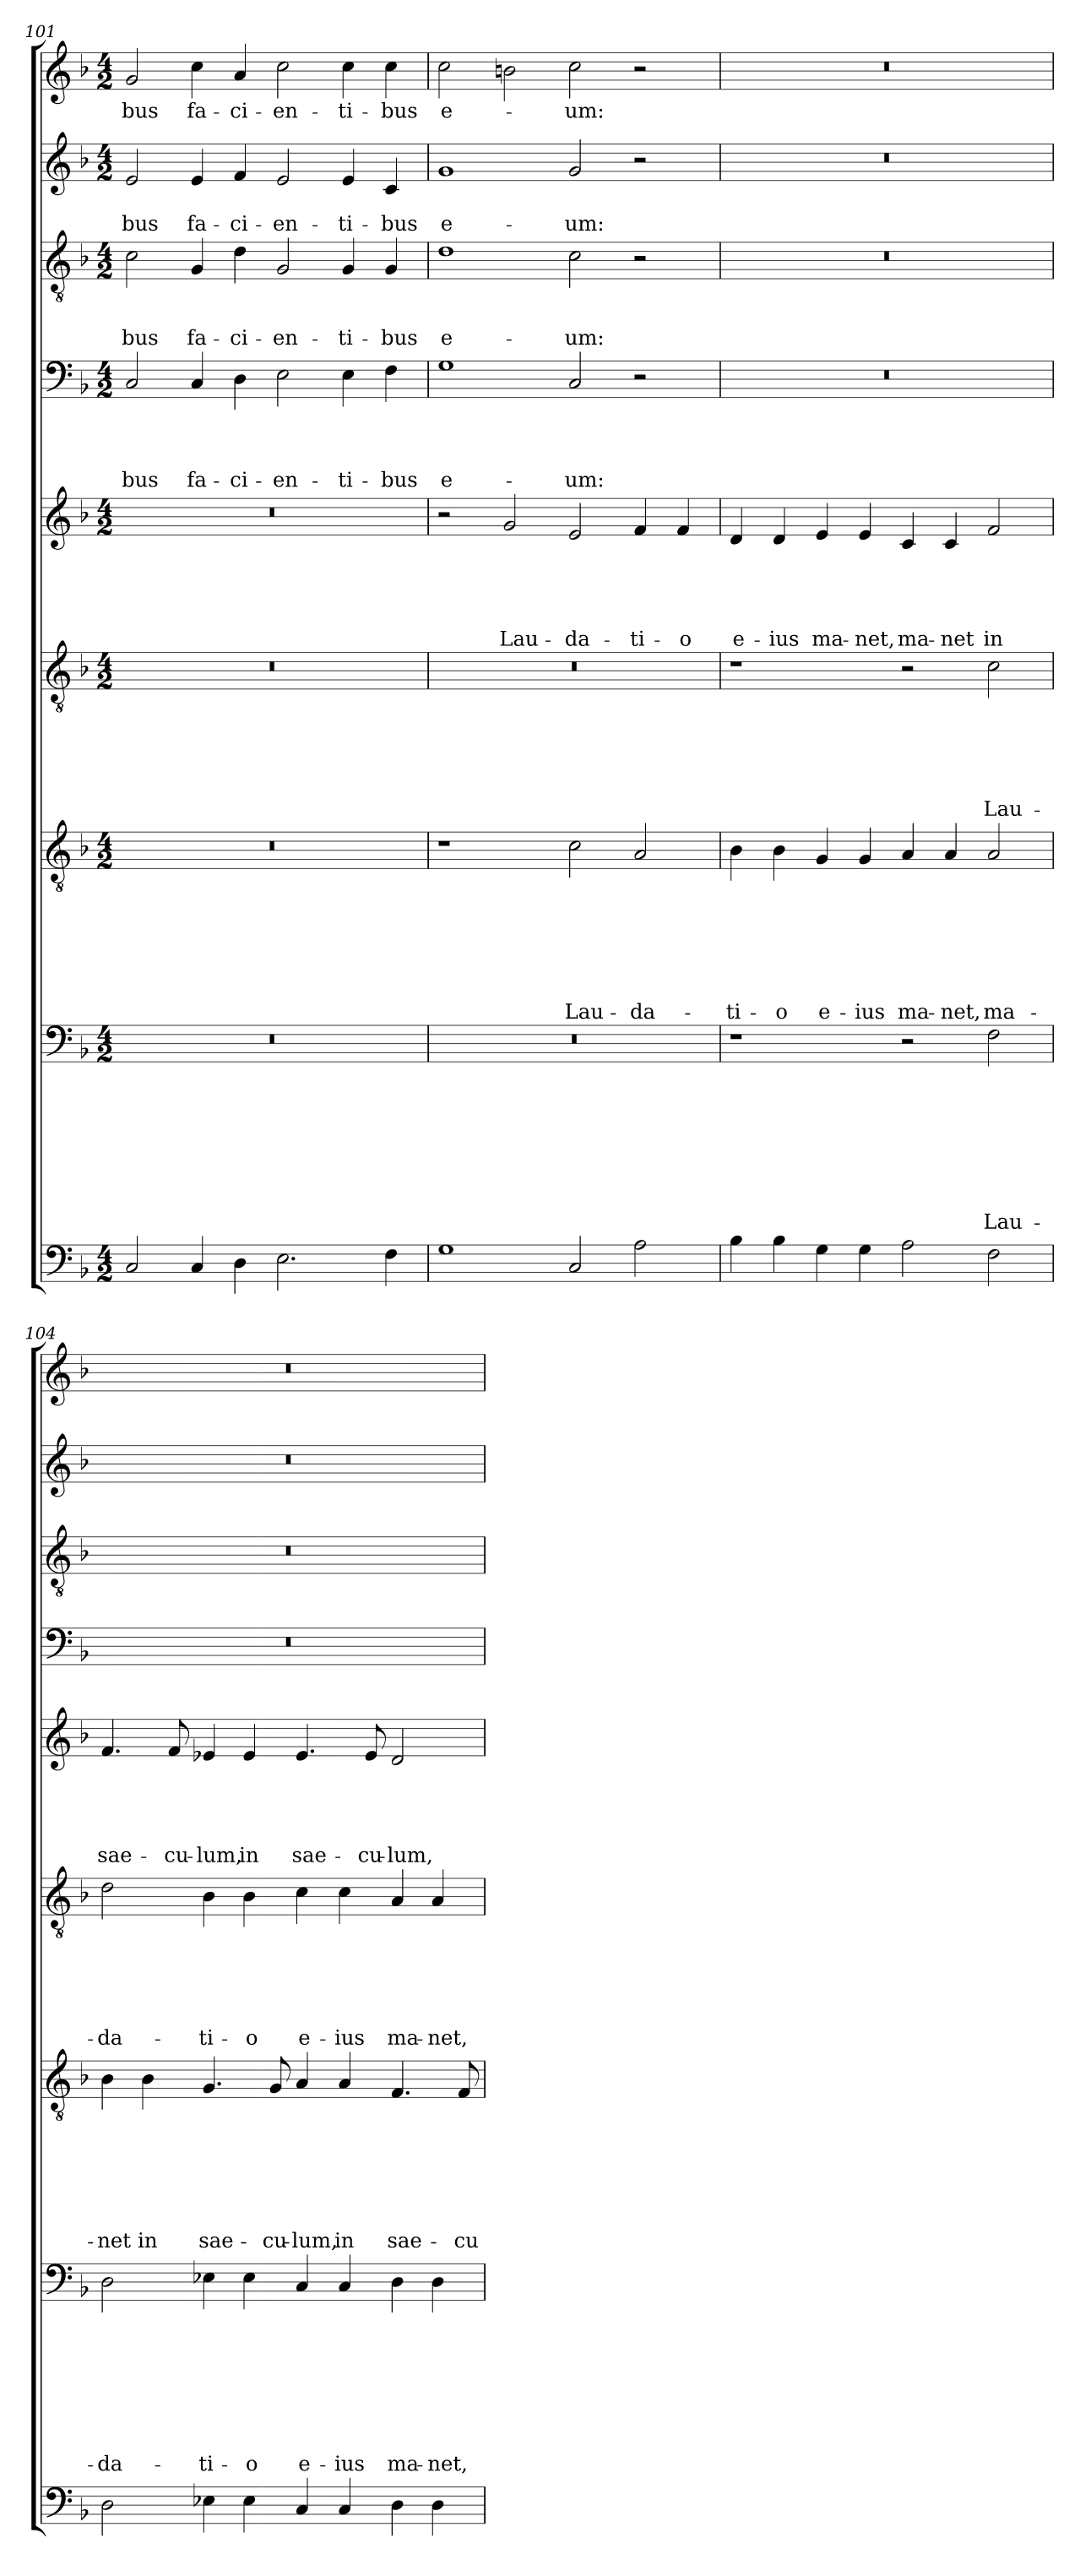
**kern	**kern	**text	**text	**text	**text	**text	**text	**text	**text	**kern	**text	**text	**text	**text	**text	**text	**text	**kern	**text	**text	**text	**text	**text	**text	**kern	**text	**text	**text	**text	**text	**kern	**text	**text	**text	**text	**kern	**text	**text	**text	**kern	**text	**text	**kern	**text
*part9	*part8	*part8	*part8	*part8	*part8	*part8	*part8	*part8	*part8	*part7	*part7	*part7	*part7	*part7	*part7	*part7	*part7	*part6	*part6	*part6	*part6	*part6	*part6	*part6	*part5	*part5	*part5	*part5	*part5	*part5	*part4	*part4	*part4	*part4	*part4	*part3	*part3	*part3	*part3	*part2	*part2	*part2	*part1	*part1
*staff9	*staff8	*staff8	*staff8	*staff8	*staff8	*staff8	*staff8	*staff8	*staff8	*staff7	*staff7	*staff7	*staff7	*staff7	*staff7	*staff7	*staff7	*staff6	*staff6	*staff6	*staff6	*staff6	*staff6	*staff6	*staff5	*staff5	*staff5	*staff5	*staff5	*staff5	*staff4	*staff4	*staff4	*staff4	*staff4	*staff3	*staff3	*staff3	*staff3	*staff2	*staff2	*staff2	*staff1	*staff1
!!LO:LB:g=z
*clefF4	*clefF4	*	*	*	*	*	*	*	*	*clefGv2	*	*	*	*	*	*	*	*clefGv2	*	*	*	*	*	*	*clefG2	*	*	*	*	*	*clefF4	*	*	*	*	*clefGv2	*	*	*	*clefG2	*	*	*clefG2	*
*k[b-]	*k[b-]	*	*	*	*	*	*	*	*	*k[b-]	*	*	*	*	*	*	*	*k[b-]	*	*	*	*	*	*	*k[b-]	*	*	*	*	*	*k[b-]	*	*	*	*	*k[b-]	*	*	*	*k[b-]	*	*	*k[b-]	*
*F:	*F:	*	*	*	*	*	*	*	*	*F:	*	*	*	*	*	*	*	*F:	*	*	*	*	*	*	*F:	*	*	*	*	*	*F:	*	*	*	*	*F:	*	*	*	*F:	*	*	*F:	*
*M4/2	*M4/2	*	*	*	*	*	*	*	*	*M4/2	*	*	*	*	*	*	*	*M4/2	*	*	*	*	*	*	*M4/2	*	*	*	*	*	*M4/2	*	*	*	*	*M4/2	*	*	*	*M4/2	*	*	*M4/2	*
=101	=101	=101	=101	=101	=101	=101	=101	=101	=101	=101	=101	=101	=101	=101	=101	=101	=101	=101	=101	=101	=101	=101	=101	=101	=101	=101	=101	=101	=101	=101	=101	=101	=101	=101	=101	=101	=101	=101	=101	=101	=101	=101	=101	=101
!	!	!	!	!	!	!	!	!	!	!	!	!	!	!	!	!	!	!	!	!	!	!	!	!	!	!	!	!	!	!	!	!	!	!	!LO:LY:b	!	!	!	!LO:LY:b	!	!	!LO:LY:b	!	!LO:LY:b
2C/	0r	.	.	.	.	.	.	.	.	0r	.	.	.	.	.	.	.	0r	.	.	.	.	.	.	0r	.	.	.	.	.	2C/	.	.	.	-bus	2c\	.	.	-bus	2e/	.	-bus	2g/	-bus
!	!	!	!	!	!	!	!	!	!	!	!	!	!	!	!	!	!	!	!	!	!	!	!	!	!	!	!	!	!	!	!	!	!	!	!LO:LY:b	!	!	!	!LO:LY:b	!	!	!LO:LY:b	!	!LO:LY:b
4C/	.	.	.	.	.	.	.	.	.	.	.	.	.	.	.	.	.	.	.	.	.	.	.	.	.	.	.	.	.	.	4C/	.	.	.	fa-	4G/	.	.	fa-	4e/	.	fa-	4cc\	fa-
!	!	!	!	!	!	!	!	!	!	!	!	!	!	!	!	!	!	!	!	!	!	!	!	!	!	!	!	!	!	!	!	!	!	!	!LO:LY:b	!	!	!	!LO:LY:b	!	!	!LO:LY:b	!	!LO:LY:b
4D\	.	.	.	.	.	.	.	.	.	.	.	.	.	.	.	.	.	.	.	.	.	.	.	.	.	.	.	.	.	.	4D\	.	.	.	-ci-	4d\	.	.	-ci-	4f/	.	-ci-	4a/	-ci-
!	!	!	!	!	!	!	!	!	!	!	!	!	!	!	!	!	!	!	!	!	!	!	!	!	!	!	!	!	!	!	!	!	!	!	!LO:LY:b	!	!	!	!LO:LY:b	!	!	!LO:LY:b	!	!LO:LY:b
2.E\	.	.	.	.	.	.	.	.	.	.	.	.	.	.	.	.	.	.	.	.	.	.	.	.	.	.	.	.	.	.	2E\	.	.	.	-en-	2G/	.	.	-en-	2e/	.	-en-	2cc\	-en-
!	!	!	!	!	!	!	!	!	!	!	!	!	!	!	!	!	!	!	!	!	!	!	!	!	!	!	!	!	!	!	!	!	!	!	!LO:LY:b	!	!	!	!LO:LY:b	!	!	!LO:LY:b	!	!LO:LY:b
.	.	.	.	.	.	.	.	.	.	.	.	.	.	.	.	.	.	.	.	.	.	.	.	.	.	.	.	.	.	.	4E\	.	.	.	-ti-	4G/	.	.	-ti-	4e/	.	-ti-	4cc\	-ti-
!	!	!	!	!	!	!	!	!	!	!	!	!	!	!	!	!	!	!	!	!	!	!	!	!	!	!	!	!	!	!	!	!	!	!	!LO:LY:b	!	!	!	!LO:LY:b	!	!	!LO:LY:b	!	!LO:LY:b
4F\	.	.	.	.	.	.	.	.	.	.	.	.	.	.	.	.	.	.	.	.	.	.	.	.	.	.	.	.	.	.	4F\	.	.	.	-bus	4G/	.	.	-bus	4c/	.	-bus	4cc\	-bus
=102	=102	=102	=102	=102	=102	=102	=102	=102	=102	=102	=102	=102	=102	=102	=102	=102	=102	=102	=102	=102	=102	=102	=102	=102	=102	=102	=102	=102	=102	=102	=102	=102	=102	=102	=102	=102	=102	=102	=102	=102	=102	=102	=102	=102
!	!	!	!	!	!	!	!	!	!	!	!	!	!	!	!	!	!	!	!	!	!	!	!	!	!	!	!	!	!	!	!	!	!	!	!LO:LY:b	!	!	!	!LO:LY:b	!	!	!LO:LY:b	!	!LO:LY:b
1G	0r	.	.	.	.	.	.	.	.	1r	.	.	.	.	.	.	.	0r	.	.	.	.	.	.	2r	.	.	.	.	.	1G	.	.	.	e-	1d	.	.	e-	1g	.	e-	2cc\	e-
!	!	!	!	!	!	!	!	!	!	!	!	!	!	!	!	!	!	!	!	!	!	!	!	!	!	!	!	!	!	!LO:LY:b	!	!	!	!	!	!	!	!	!	!	!	!	!	!
.	.	.	.	.	.	.	.	.	.	.	.	.	.	.	.	.	.	.	.	.	.	.	.	.	2g/	.	.	.	.	Lau-	.	.	.	.	.	.	.	.	.	.	.	.	2bn\	.
!	!	!	!	!	!	!	!	!	!	!	!	!	!	!	!	!	!LO:LY:b	!	!	!	!	!	!	!	!	!	!	!	!	!LO:LY:b	!	!	!	!	!LO:LY:b	!	!	!	!LO:LY:b	!	!	!LO:LY:b	!	!LO:LY:b
2C/	.	.	.	.	.	.	.	.	.	2c\	.	.	.	.	.	.	Lau-	.	.	.	.	.	.	.	2e/	.	.	.	.	-da-	2C/	.	.	.	-um:	2c\	.	.	-um:	2g/	.	-um:	2cc\	-um:
!	!	!	!	!	!	!	!	!	!	!	!	!	!	!	!	!	!LO:LY:b	!	!	!	!	!	!	!	!	!	!	!	!	!LO:LY:b	!	!	!	!	!	!	!	!	!	!	!	!	!	!
2A\	.	.	.	.	.	.	.	.	.	2A/	.	.	.	.	.	.	-da-	.	.	.	.	.	.	.	4f/	.	.	.	.	-ti-	2r	.	.	.	.	2r	.	.	.	2r	.	.	2r	.
!	!	!	!	!	!	!	!	!	!	!	!	!	!	!	!	!	!	!	!	!	!	!	!	!	!	!	!	!	!	!LO:LY:b	!	!	!	!	!	!	!	!	!	!	!	!	!	!
.	.	.	.	.	.	.	.	.	.	.	.	.	.	.	.	.	.	.	.	.	.	.	.	.	4f/	.	.	.	.	-o	.	.	.	.	.	.	.	.	.	.	.	.	.	.
=103	=103	=103	=103	=103	=103	=103	=103	=103	=103	=103	=103	=103	=103	=103	=103	=103	=103	=103	=103	=103	=103	=103	=103	=103	=103	=103	=103	=103	=103	=103	=103	=103	=103	=103	=103	=103	=103	=103	=103	=103	=103	=103	=103	=103
!	!	!	!	!	!	!	!	!	!	!	!	!	!	!	!	!	!LO:LY:b	!	!	!	!	!	!	!	!	!	!	!	!	!LO:LY:b	!	!	!	!	!	!	!	!	!	!	!	!	!	!
4B-\	1r	.	.	.	.	.	.	.	.	4B-\	.	.	.	.	.	.	-ti-	1r	.	.	.	.	.	.	4d/	.	.	.	.	e-	0r	.	.	.	.	0r	.	.	.	0r	.	.	0r	.
!	!	!	!	!	!	!	!	!	!	!	!	!	!	!	!	!	!LO:LY:b	!	!	!	!	!	!	!	!	!	!	!	!	!LO:LY:b	!	!	!	!	!	!	!	!	!	!	!	!	!	!
4B-\	.	.	.	.	.	.	.	.	.	4B-\	.	.	.	.	.	.	-o	.	.	.	.	.	.	.	4d/	.	.	.	.	-ius	.	.	.	.	.	.	.	.	.	.	.	.	.	.
!	!	!	!	!	!	!	!	!	!	!	!	!	!	!	!	!	!LO:LY:b	!	!	!	!	!	!	!	!	!	!	!	!	!LO:LY:b	!	!	!	!	!	!	!	!	!	!	!	!	!	!
4G\	.	.	.	.	.	.	.	.	.	4G/	.	.	.	.	.	.	e-	.	.	.	.	.	.	.	4e/	.	.	.	.	ma-	.	.	.	.	.	.	.	.	.	.	.	.	.	.
!	!	!	!	!	!	!	!	!	!	!	!	!	!	!	!	!	!LO:LY:b	!	!	!	!	!	!	!	!	!	!	!	!	!LO:LY:b	!	!	!	!	!	!	!	!	!	!	!	!	!	!
4G\	.	.	.	.	.	.	.	.	.	4G/	.	.	.	.	.	.	-ius	.	.	.	.	.	.	.	4e/	.	.	.	.	-net,	.	.	.	.	.	.	.	.	.	.	.	.	.	.
!	!	!	!	!	!	!	!	!	!	!	!	!	!	!	!	!	!LO:LY:b	!	!	!	!	!	!	!	!	!	!	!	!	!LO:LY:b	!	!	!	!	!	!	!	!	!	!	!	!	!	!
2A\	2r	.	.	.	.	.	.	.	.	4A/	.	.	.	.	.	.	ma-	2r	.	.	.	.	.	.	4c/	.	.	.	.	ma-	.	.	.	.	.	.	.	.	.	.	.	.	.	.
!	!	!	!	!	!	!	!	!	!	!	!	!	!	!	!	!	!LO:LY:b	!	!	!	!	!	!	!	!	!	!	!	!	!LO:LY:b	!	!	!	!	!	!	!	!	!	!	!	!	!	!
.	.	.	.	.	.	.	.	.	.	4A/	.	.	.	.	.	.	-net,	.	.	.	.	.	.	.	4c/	.	.	.	.	-net	.	.	.	.	.	.	.	.	.	.	.	.	.	.
!	!	!	!	!	!	!	!	!	!LO:LY:b	!	!	!	!	!	!	!	!LO:LY:b	!	!	!	!	!	!	!LO:LY:b	!	!	!	!	!	!LO:LY:b	!	!	!	!	!	!	!	!	!	!	!	!	!	!
2F\	2F\	.	.	.	.	.	.	.	Lau-	2A/	.	.	.	.	.	.	ma-	2c\	.	.	.	.	.	Lau-	2f/	.	.	.	.	in	.	.	.	.	.	.	.	.	.	.	.	.	.	.
=104	=104	=104	=104	=104	=104	=104	=104	=104	=104	=104	=104	=104	=104	=104	=104	=104	=104	=104	=104	=104	=104	=104	=104	=104	=104	=104	=104	=104	=104	=104	=104	=104	=104	=104	=104	=104	=104	=104	=104	=104	=104	=104	=104	=104
!	!	!	!	!	!	!	!	!	!LO:LY:b	!	!	!	!	!	!	!	!LO:LY:b	!	!	!	!	!	!	!LO:LY:b	!	!	!	!	!	!LO:LY:b	!	!	!	!	!	!	!	!	!	!	!	!	!	!
2D\	2D\	.	.	.	.	.	.	.	-da-	4B-\	.	.	.	.	.	.	-net	2d\	.	.	.	.	.	-da-	4.f/	.	.	.	.	sae-	0r	.	.	.	.	0r	.	.	.	0r	.	.	0r	.
!	!	!	!	!	!	!	!	!	!	!	!	!	!	!	!	!	!LO:LY:b	!	!	!	!	!	!	!	!	!	!	!	!	!	!	!	!	!	!	!	!	!	!	!	!	!	!	!
.	.	.	.	.	.	.	.	.	.	4B-\	.	.	.	.	.	.	in	.	.	.	.	.	.	.	.	.	.	.	.	.	.	.	.	.	.	.	.	.	.	.	.	.	.	.
!	!	!	!	!	!	!	!	!	!	!	!	!	!	!	!	!	!	!	!	!	!	!	!	!	!	!	!	!	!	!LO:LY:b	!	!	!	!	!	!	!	!	!	!	!	!	!	!
.	.	.	.	.	.	.	.	.	.	.	.	.	.	.	.	.	.	.	.	.	.	.	.	.	8f/	.	.	.	.	-cu-	.	.	.	.	.	.	.	.	.	.	.	.	.	.
!	!	!	!	!	!	!	!	!	!LO:LY:b	!	!	!	!	!	!	!	!LO:LY:b	!	!	!	!	!	!	!LO:LY:b	!	!	!	!	!	!LO:LY:b	!	!	!	!	!	!	!	!	!	!	!	!	!	!
4E-X\	4E-X\	.	.	.	.	.	.	.	-ti-	4.G/	.	.	.	.	.	.	sae-	4B-\	.	.	.	.	.	-ti-	4e-X/	.	.	.	.	-lum,	.	.	.	.	.	.	.	.	.	.	.	.	.	.
!	!	!	!	!	!	!	!	!	!LO:LY:b	!	!	!	!	!	!	!	!	!	!	!	!	!	!	!LO:LY:b	!	!	!	!	!	!LO:LY:b	!	!	!	!	!	!	!	!	!	!	!	!	!	!
4E-\	4E-\	.	.	.	.	.	.	.	-o	.	.	.	.	.	.	.	.	4B-\	.	.	.	.	.	-o	4e-/	.	.	.	.	in	.	.	.	.	.	.	.	.	.	.	.	.	.	.
!	!	!	!	!	!	!	!	!	!	!	!	!	!	!	!	!	!LO:LY:b	!	!	!	!	!	!	!	!	!	!	!	!	!	!	!	!	!	!	!	!	!	!	!	!	!	!	!
.	.	.	.	.	.	.	.	.	.	8G/	.	.	.	.	.	.	-cu-	.	.	.	.	.	.	.	.	.	.	.	.	.	.	.	.	.	.	.	.	.	.	.	.	.	.	.
!	!	!	!	!	!	!	!	!	!LO:LY:b	!	!	!	!	!	!	!	!LO:LY:b	!	!	!	!	!	!	!LO:LY:b	!	!	!	!	!	!LO:LY:b	!	!	!	!	!	!	!	!	!	!	!	!	!	!
4C/	4C/	.	.	.	.	.	.	.	e-	4A/	.	.	.	.	.	.	-lum,	4c\	.	.	.	.	.	e-	4.e-/	.	.	.	.	sae-	.	.	.	.	.	.	.	.	.	.	.	.	.	.
!	!	!	!	!	!	!	!	!	!LO:LY:b	!	!	!	!	!	!	!	!LO:LY:b	!	!	!	!	!	!	!LO:LY:b	!	!	!	!	!	!	!	!	!	!	!	!	!	!	!	!	!	!	!	!
4C/	4C/	.	.	.	.	.	.	.	-ius	4A/	.	.	.	.	.	.	in	4c\	.	.	.	.	.	-ius	.	.	.	.	.	.	.	.	.	.	.	.	.	.	.	.	.	.	.	.
!	!	!	!	!	!	!	!	!	!	!	!	!	!	!	!	!	!	!	!	!	!	!	!	!	!	!	!	!	!	!LO:LY:b	!	!	!	!	!	!	!	!	!	!	!	!	!	!
.	.	.	.	.	.	.	.	.	.	.	.	.	.	.	.	.	.	.	.	.	.	.	.	.	8e-/	.	.	.	.	-cu-	.	.	.	.	.	.	.	.	.	.	.	.	.	.
!	!	!	!	!	!	!	!	!	!LO:LY:b	!	!	!	!	!	!	!	!LO:LY:b	!	!	!	!	!	!	!LO:LY:b	!	!	!	!	!	!LO:LY:b	!	!	!	!	!	!	!	!	!	!	!	!	!	!
4D\	4D\	.	.	.	.	.	.	.	ma-	4.F/	.	.	.	.	.	.	sae-	4A/	.	.	.	.	.	ma-	2d/	.	.	.	.	-lum,	.	.	.	.	.	.	.	.	.	.	.	.	.	.
!	!	!	!	!	!	!	!	!	!LO:LY:b	!	!	!	!	!	!	!	!	!	!	!	!	!	!	!LO:LY:b	!	!	!	!	!	!	!	!	!	!	!	!	!	!	!	!	!	!	!	!
4D\	4D\	.	.	.	.	.	.	.	-net,	.	.	.	.	.	.	.	.	4A/	.	.	.	.	.	-net,	.	.	.	.	.	.	.	.	.	.	.	.	.	.	.	.	.	.	.	.
!	!	!	!	!	!	!	!	!	!	!	!	!	!	!	!	!	!LO:LY:b	!	!	!	!	!	!	!	!	!	!	!	!	!	!	!	!	!	!	!	!	!	!	!	!	!	!	!
.	.	.	.	.	.	.	.	.	.	8F/	.	.	.	.	.	.	-cu-	.	.	.	.	.	.	.	.	.	.	.	.	.	.	.	.	.	.	.	.	.	.	.	.	.	.	.
=	=	=	=	=	=	=	=	=	=	=	=	=	=	=	=	=	=	=	=	=	=	=	=	=	=	=	=	=	=	=	=	=	=	=	=	=	=	=	=	=	=	=	=	=
*-	*-	*-	*-	*-	*-	*-	*-	*-	*-	*-	*-	*-	*-	*-	*-	*-	*-	*-	*-	*-	*-	*-	*-	*-	*-	*-	*-	*-	*-	*-	*-	*-	*-	*-	*-	*-	*-	*-	*-	*-	*-	*-	*-	*-
